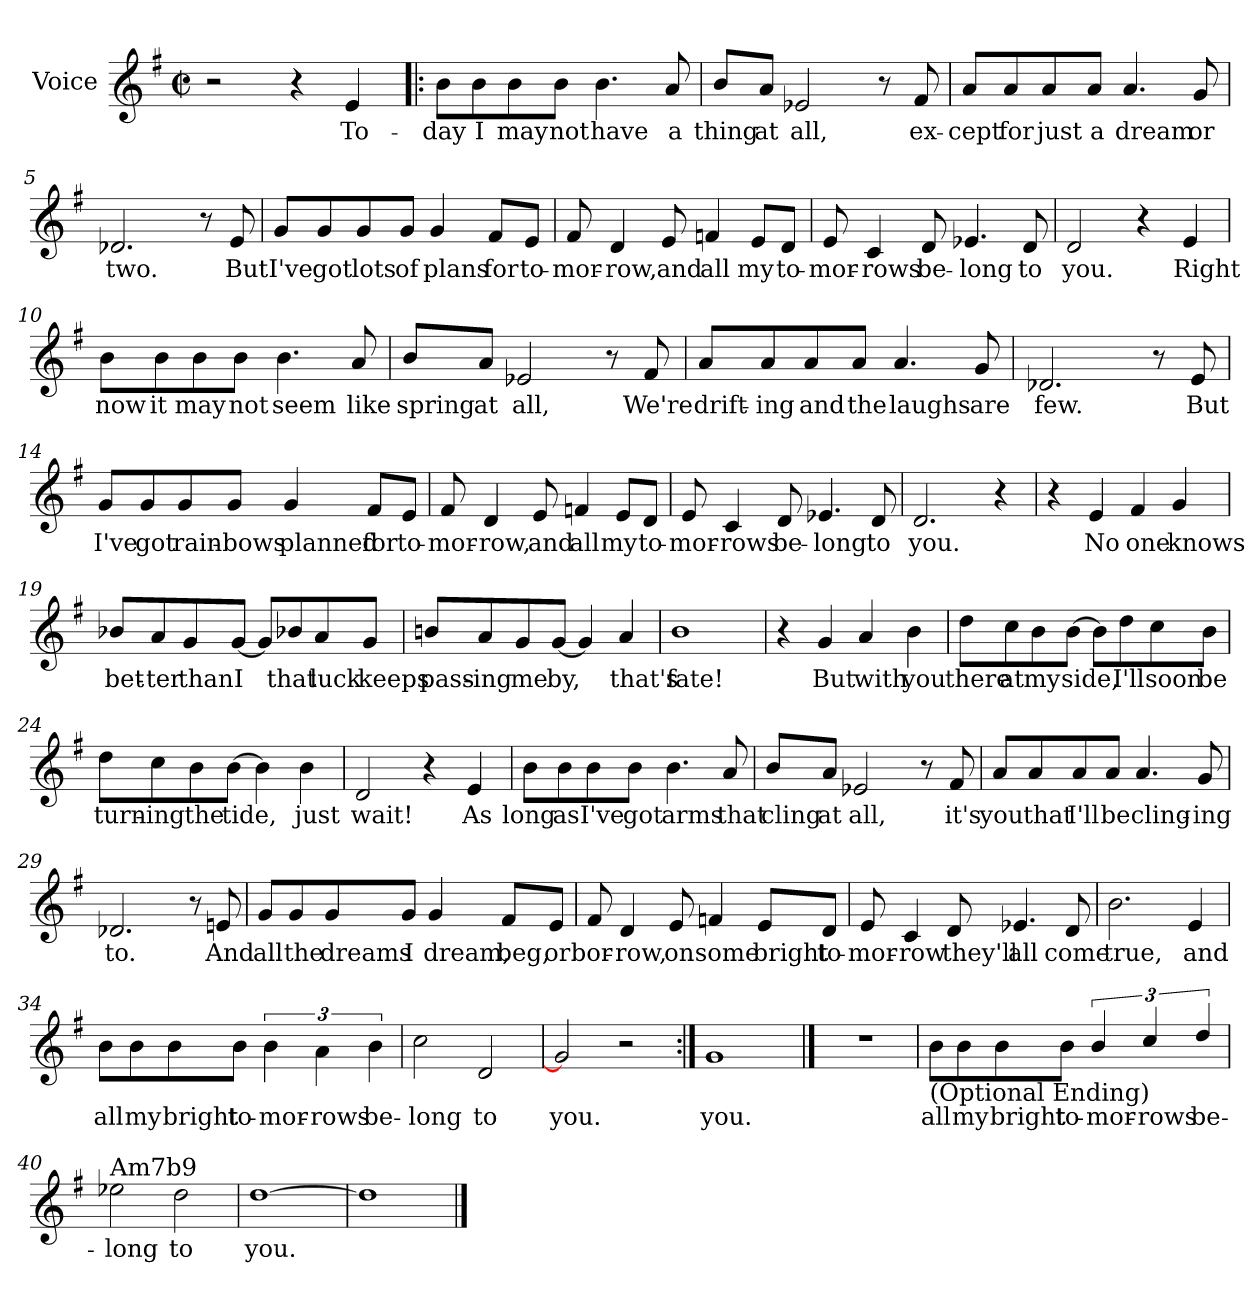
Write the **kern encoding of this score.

**kern	**text
*part1	*part1
*staff1	*staff1
*I"Voice	*
*clefG2	*
*k[f#]	*
*G:	*
*M2/2	*
*met(c|)	*
=1	=1
2r	.
4r	.
4e/	To-
=2!|:	=2!|:
8b\L	-day
8b\	I
8b\	may
8b\J	not
4.b\	have
8a/	a
=3	=3
8b/L	thing
8a/J	at
2e-X/	all,
8r	.
8f#/	ex-
!!LO:LB:g=z
=4	=4
8a/L	-cept
8a/	for
8a/	just
8a/J	a
4.a/	dream
8g/	or
=5	=5
2.d-X/	two.
8r	.
8e/	But
=6	=6
8g/L	I've
8g/	got
8g/	lots
8g/J	of
4g/	plans
8f#/L	for
8e/J	to-
!!LO:LB:g=z
=7	=7
8f#/	-mor-
4d/	row,
8e/	and
4fn/	all
8e/L	my
8d/J	to-
=8	=8
8e/	-mor-
4c/	-rows
8d/	be-
4.e-X/	-long
8d/	to
=9	=9
2d/	you.
4r	.
4e/	Right
!!LO:LB:g=z
=10	=10
8b\L	now
8b\	it
8b\	may
8b\J	not
4.b\	seem
8a/	like
=11	=11
8b/L	spring
8a/J	at
2e-X/	all,
8r	.
8f#/	We're
=12	=12
8a/L	drift-
8a/	-ing
8a/	and
8a/J	the
4.a/	laughs
8g/	are
!!LO:LB:g=z
=13	=13
2.d-X/	few.
8r	.
8e/	But
=14	=14
8g/L	I've
8g/	got
8g/	rain-
8g/J	-bows
4g/	-planned
8f#/L	for
8e/J	to-
=15	=15
8f#/	-mor-
4d/	row,
8e/	and
4fn/	all
8e/L	my
8d/J	to-
!!LO:LB:g=z
=16	=16
8e/	-mor-
4c/	-rows
8d/	be-
4.e-X/	-long
8d/	to
=17	=17
2.d/	you.
4r	.
=18	=18
4r	.
4e/	No
4f#/	one
4g/	knows
!!LO:LB:g=z
=19	=19
8b-X/L	bet-
8a/	-ter
8g/	than
[8g/J	I
8g/L]	.
8b-X/	that
8a/	luck
8g/J	keeps
=20	=20
8bn/L	pass-
8a/	-ing
8g/	me
[8g/J	by,
4g/]	.
4a/	that's
=21	=21
1b	fate!
!!LO:LB:g=z
=22	=22
4r	.
4g/	But
4a/	with
4b\	you
=23	=23
8dd\L	there
8cc\	at
8b\	my
[8b\J	side,
8b\L]	.
8dd\	I'll
8cc\	soon
8b\J	be
=24	=24
8dd\L	turn-
8cc\	-ing
8b\	the
[8b\J	tide,
4b\]	.
4b\	just
!!LO:PB:g=z
=25	=25
2d/	wait!
4r	.
4e/	As
=26	=26
8b\L	long
8b\	as
8b\	I've
8b\J	got
4.b\	arms
8a/	that
=27	=27
8b/L	cling
8a/J	at
2e-X/	all,
8r	.
8f#/	it's
!!LO:LB:g=z
=28	=28
8a/L	you
8a/	that
8a/	I'll
8a/J	be
4.a/	cling-
8g/	-ing
=29	=29
2.d-X/	to.
8r	.
8en/	And
=30	=30
8g/L	all
8g/	the
8g/	dreams
8g/J	I
4g/	dream,
8f#/L	beg,
8e/J	or
!!LO:LB:g=z
=31	=31
8f#/	bor-
4d/	-row,
8e/	on
4fn/	some
8e/L	bright
8d/J	to-
=32	=32
8e/	-mor-
4c/	-row
8d/	they'll
4.e-X/	all
8d/	come
=33	=33
2.b\	true,
4e/	and
!!LO:LB:g=z
=34	=34
8b\L	all
8b\	my
8b\	bright
8b\J	to-
6b\	-mor-
6a\	-rows
6b\	be-
=35	=35
2cc\	-long
2d/	to
=36	=36
2g/]	you.
2r	.
=37:|!	=37:|!
1g	you.
!!LO:LB:g=z
==38	==38
1r	.
!!LO:LB:g=z
=39	=39
!LO:TX:b:t=(Optional Ending)	!
8b\L	all
8b\	my
8b\	bright
8b\J	to-
6b/	-mor-
6cc/	-rows
6dd/	be-
=40	=40
!LO:TX:a:t=Am7b9	!
2ee-X\	-long
2dd\	to
=41	=41
[1dd	you.
=42	=42
1dd]	.
==	==
*-	*-
